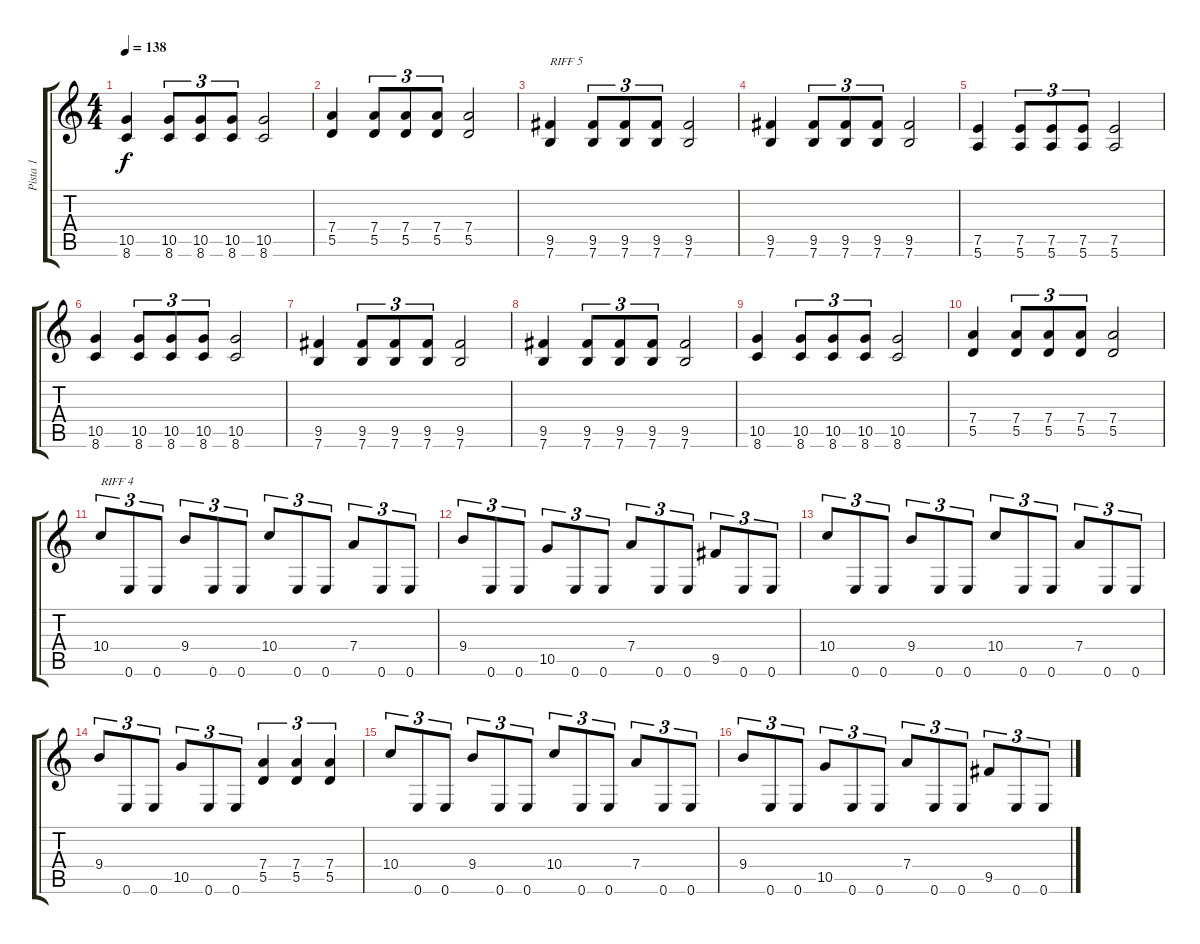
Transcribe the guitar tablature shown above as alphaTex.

\track ("Pista 1" "Pista 1") {instrument distortionguitar}
\staff {score tabs}
\tuning (E4 B3 G3 D3 A2 E2) {hide}
\ts (4 4)
\tempo 138
\clef g2
\ks c
(10.5 8.6).4{dy f} (10.5 8.6).8{tu (3 2)} (10.5 8.6).8{tu (3 2)} (10.5 8.6).8{tu (3 2)} (10.5 8.6).2 |
(7.4 5.5).4 (7.4 5.5).8{tu (3 2)} (7.4 5.5).8{tu (3 2)} (7.4 5.5).8{tu (3 2)} (7.4 5.5).2 |
(9.5 7.6).4{txt "RIFF 5"} (9.5 7.6).8{tu (3 2)} (9.5 7.6).8{tu (3 2)} (9.5 7.6).8{tu (3 2)} (9.5 7.6).2 |
(9.5 7.6).4 (9.5 7.6).8{tu (3 2)} (9.5 7.6).8{tu (3 2)} (9.5 7.6).8{tu (3 2)} (9.5 7.6).2 |
(7.5 5.6).4 (7.5 5.6).8{tu (3 2)} (7.5 5.6).8{tu (3 2)} (7.5 5.6).8{tu (3 2)} (7.5 5.6).2 |
(10.5 8.6).4 (10.5 8.6).8{tu (3 2)} (10.5 8.6).8{tu (3 2)} (10.5 8.6).8{tu (3 2)} (10.5 8.6).2 |
(9.5 7.6).4 (9.5 7.6).8{tu (3 2)} (9.5 7.6).8{tu (3 2)} (9.5 7.6).8{tu (3 2)} (9.5 7.6).2 |
(9.5 7.6).4 (9.5 7.6).8{tu (3 2)} (9.5 7.6).8{tu (3 2)} (9.5 7.6).8{tu (3 2)} (9.5 7.6).2 |
(10.5 8.6).4 (10.5 8.6).8{tu (3 2)} (10.5 8.6).8{tu (3 2)} (10.5 8.6).8{tu (3 2)} (10.5 8.6).2 |
(7.4 5.5).4 (7.4 5.5).8{tu (3 2)} (7.4 5.5).8{tu (3 2)} (7.4 5.5).8{tu (3 2)} (7.4 5.5).2 |
10.4.8{tu (3 2) txt "RIFF 4"} 0.6.8{tu (3 2)} 0.6.8{tu (3 2)} 9.4.8{tu (3 2)} 0.6.8{tu (3 2)} 0.6.8{tu (3 2)} 10.4.8{tu (3 2)} 0.6.8{tu (3 2)} 0.6.8{tu (3 2)} 7.4.8{tu (3 2)} 0.6.8{tu (3 2)} 0.6.8{tu (3 2)} |
9.4.8{tu (3 2)} 0.6.8{tu (3 2)} 0.6.8{tu (3 2)} 10.5.8{tu (3 2)} 0.6.8{tu (3 2)} 0.6.8{tu (3 2)} 7.4.8{tu (3 2)} 0.6.8{tu (3 2)} 0.6.8{tu (3 2)} 9.5.8{tu (3 2)} 0.6.8{tu (3 2)} 0.6.8{tu (3 2)} |
10.4.8{tu (3 2)} 0.6.8{tu (3 2)} 0.6.8{tu (3 2)} 9.4.8{tu (3 2)} 0.6.8{tu (3 2)} 0.6.8{tu (3 2)} 10.4.8{tu (3 2)} 0.6.8{tu (3 2)} 0.6.8{tu (3 2)} 7.4.8{tu (3 2)} 0.6.8{tu (3 2)} 0.6.8{tu (3 2)} |
9.4.8{tu (3 2)} 0.6.8{tu (3 2)} 0.6.8{tu (3 2)} 10.5.8{tu (3 2)} 0.6.8{tu (3 2)} 0.6.8{tu (3 2)} (7.4 5.5).4{tu (3 2)} (7.4 5.5).4{tu (3 2)} (7.4 5.5).4{tu (3 2)} |
10.4.8{tu (3 2)} 0.6.8{tu (3 2)} 0.6.8{tu (3 2)} 9.4.8{tu (3 2)} 0.6.8{tu (3 2)} 0.6.8{tu (3 2)} 10.4.8{tu (3 2)} 0.6.8{tu (3 2)} 0.6.8{tu (3 2)} 7.4.8{tu (3 2)} 0.6.8{tu (3 2)} 0.6.8{tu (3 2)} |
9.4.8{tu (3 2)} 0.6.8{tu (3 2)} 0.6.8{tu (3 2)} 10.5.8{tu (3 2)} 0.6.8{tu (3 2)} 0.6.8{tu (3 2)} 7.4.8{tu (3 2)} 0.6.8{tu (3 2)} 0.6.8{tu (3 2)} 9.5.8{tu (3 2)} 0.6.8{tu (3 2)} 0.6.8{tu (3 2)}
